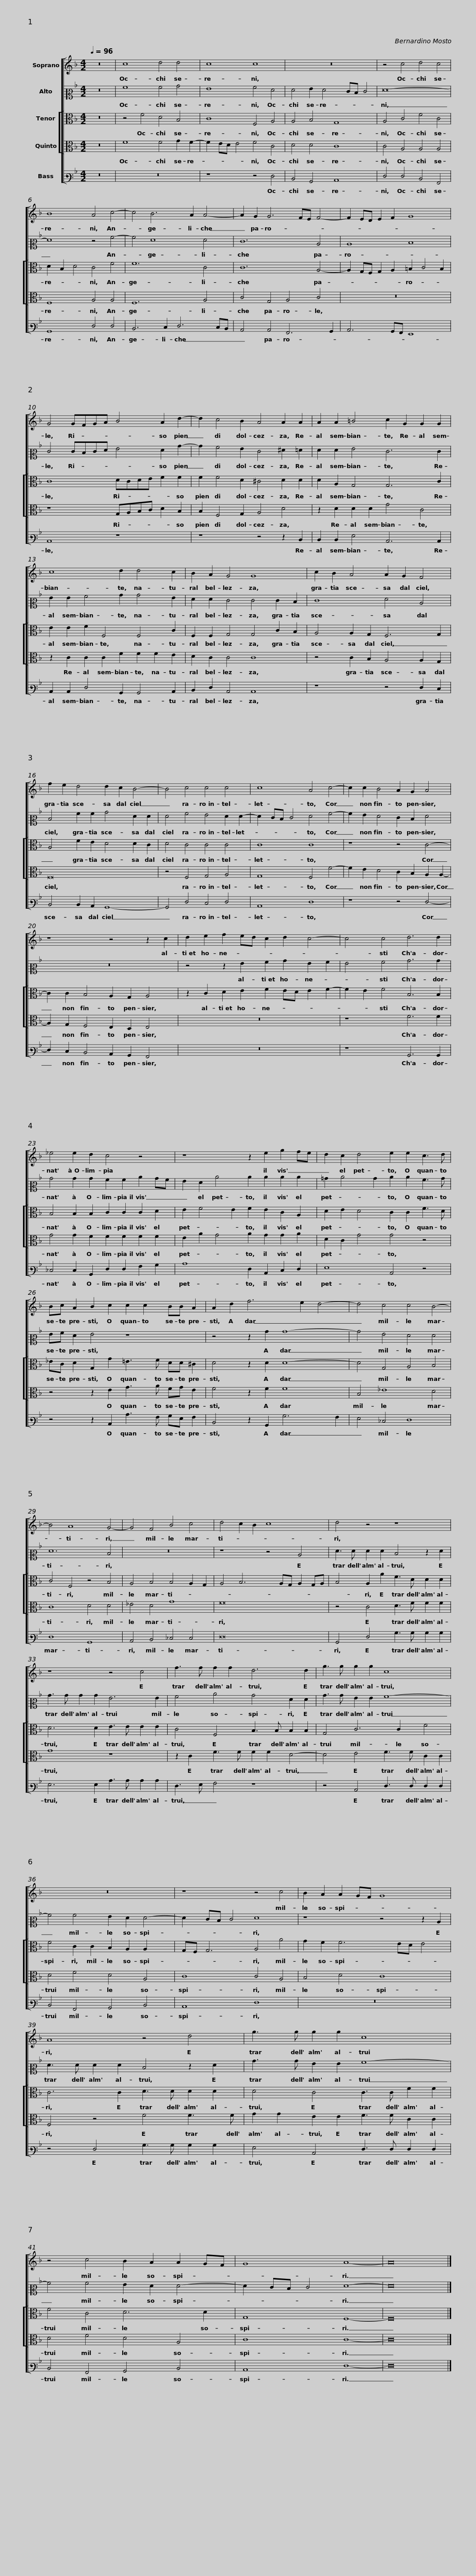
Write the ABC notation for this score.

X:1
%%score [ 1 2 [ 3 4 ] 5 ]
L:1/8
Q:1/4=96
M:4/2
I:linebreak $
K:F
V:1 treble
V:2 alto2
V:3 alto
V:4 alto
V:5 bass3
V:1
 z16 | c8 d4 d4 | c8 c8 | z16 |$ z4 c4 d4 c4 | %5
 B8 A4 c4- | c4 B6 A2 A4- | A2 G2 G6 FE F4- |$ F2 ED E2 F2 G8 | G4 GFGA B4 A2 d2- | %10
 d2 c4 B2 A4 A2 A2 |$ A2 A2 =B4 c2 G2 G2 G2 | c8 d2 d4 c2 | B2 A2 G4 G8 |$ c2 B2 A4 A2 G2 F4 | %15
 f2 e2 d4 d2 c2 B4- | B4 c4 c4 c4 |$ c8 A4 c4- | c2 c2 B4 A2 G2 A4 | z8 z4 z2 c2 |$ %20
 d2 e2 f2 ed c2 d2 c4- | c4 c4 d6 d2 | _e4 e2 d2 c4 z4 |$ z8 z2 e2 g2 fe | d2 c2 d4 e2 e2 c3 d | %25
 Bc A2 B2 c2 c2 c2 BB A2 |$ A2 d2 f6 e2 d4- | d4 c4 c4 B4- | B4 A8 G4- | G4 F4 B4 c4 |$ %30
 d4 c2 B2 c8 | d4 z4 z8 | z8 z4 c4 |$ f3 f f2 f2 d6 d2 | g3 g g2 g2 c8 | %35
 z16 |$ z8 z4 c4 | B2 A2 A2 GF G8 | A8 z4 d4 |$ g3 g g2 g2 c8 | %40
 z4 c4 B2 A2 A2 GF | G8 A8- | A16 |] %43
V:2
 z16 | A8 A4 B4 | G8 A4 F4 | F4 G2 F4 ED E4 |$ F16- | %5
 F8 z4 A4- | A4 F8 F4 | E12 C4 |$ C8 D8 | E4 EDEF G4 F2 B2- | %10
 B2 A4 G2 E4 ^F2 =F2 |$ F2 F2 G4 E6 E2 | G2 G2 A4 B2 B4 G2 | F2 F2 E4 E4 E2 D2 |$ E8 F4 C4 | %15
 D4 A2 A2 B4 F2 F2 | F4 A4 G4 F2 F2- |$ F2 ED E4 F4 A4- | A2 G2 F4 E2 D2 F4 | z16 |$ %20
 z4 z2 G2 A2 B2 G2 A2 | G4 A4 B6 B2 | B4 B2 B2 A2 A2 c2 BA |$ G2 F2 c4 c2 c2 c2 c2 | =B2 c4 B2 c2 c2 A3 B | %25
 GA F2 G4 z8 |$ z4 z2 B2 B8- | B4 G4 F4 F4 | F12 D4 | z16 |$ %30
 z8 z4 C4 | F3 F F2 F2 D4 z2 F2 | B3 B B2 B2 G6 G2 |$ A4 c4 B4 F2 F2 | B3 B G2 G2 A8- | %35
 A4 A4 G2 F2 F4- |$ F2 ED E4 F8 | z8 z4 z2 C2 | F3 F F2 F2 D4 z2 F2 |$ B3 B G2 G2 A8- | %40
 A4 A4 G2 F2 F4- | F2 ED E4 F8- | F16 |] %43
V:3
 z16 | z4 F4 D4 B,4 | C8 F,4 A,4 | A,4 B,4 G,8 |$ A,4 C4 F4 C4 | %5
 D2 B,2 D4 C4 F4 | F12 C4 | C12 A,4- |$ A,2 G,F, G,2 A,2 =B,2 C4 B,2 | C8 DCDE F2 F2 | %10
 F2 F4 D2 ^C4 D2 D2 |$ D2 A,2 G,4 G,6 C2 | E2 E2 F2 F,4 F,4 C2 | F,2 F,2 G,4 G,4 C2 B,2 |$ A,4 A,2 G,2 F,6 G,2 | %15
 A,4 F2 E2 D4 D2 C2 | D4 C4 C4 C4 |$ C8 C8 | z8 z4 C4- | C2 C2 B,4 A,2 G,2 A,4 |$ %20
 z2 C2 D2 E2 F2 ED E2 F2- | F2 E2 F4 B,6 B,2 | B,4 B,2 B,2 C2 C2 C2 D2 |$ E2 F4 E2 F2 E2 C2 A,2 | D2 E2 D4 C2 C2 F3 D | %25
 _EC D2 G,2 G2 =E3 F DD ^C2 |$ D4 z2 D2 D8- | D4 G,4 A,4 B,4 | C4 F,4 z4 B,4 | A,4 B,4 B,4 A,2 G,2 |$ %30
 A,4 B,6 A,G, A,2 G,A, | B,4 A,2 A2 F3 D D2 D2 | D6 D2 E3 E E2 E2 |$ C4 F,4 B,3 B, B,2 B,2 | G,4 C6 C2 F4 | %35
 F4 C2 C2 B,2 A,2 A,2 x2 |$ G,F, G,6 A,4 A4 | G2 F2 F6 ED E4 | C6 C2 D3 D D2 D2 |$ D4 C4 C3 C F2 F2 | %40
 F4 C4 D6 D2 | G,8 F,8- | F,16 |] %43
V:4
 z16 | F8 F4 G2 F2- | F2 ED E4 F4 C4 | D4 D4 C8 |$ C4 A,4 A,4 A,4 | %5
 F,8 A,4 A,4 | F,12 A,4 | C4 G,4 A,4 C4 |$ z16 | z8 G,A,B,C D2 B,2 | %10
 B,2 F,4 G,2 A,4 D4 |$ z2 D2 D2 D2 G4 C4 | z2 C2 C2 C2 F2 F2 F2 E2 | D2 C2 C4 C8 |$ z4 C2 B,2 A,4 A,2 G,2 | %15
 F,16 | z4 F,4 G,4 A,4 |$ G,8 F,4 F4- | F2 E2 D4 C2 B,2 A,2 A,2- | A,2 G,2 F,4 E,2 D,2 E,4 |$ %20
 z16 | z8 F6 F2 | G4 G2 F2 F2 F2 F2 F2 |$ E2 A2 G4 A2 G2 G2 A2 | D2 C2 G4 G4 z4 | %25
 z4 z2 E2 G3 A FG E2 |$ F4 z2 F2 F8 | B,4 _E8 D4 | C8 D4 D4 | _E4 D4 G8 |$ %30
 F16 | z4 C4 D3 F F2 F2 | G8 z8 |$ z2 C2 F3 F F2 F2 D4- | D4 E4 F3 F C2 C2 | %35
 D4 F4 D4 A,4 |$ C8 C4 A,4 | B,4 D4 C8 | F,4 z4 F4 F3 F |$ G2 G2 E2 E2 F3 F C2 C2 | %40
 D4 F4 D4 A,4 | C8 C8- | C16 |] %43
V:5
 z16 | z16 | z8 z4 F,4 | D,4 B,,4 C,8 |$ F,4 F,4 D,4 A,,4 | %5
 B,,8 F,4 F,4 | D,6 E,2 F,6 E,D, | C,4 C,4 A,,6 B,,2 |$ C,6 B,,A,, G,,8 | C,8 z8 | %10
 z8 z4 z2 D,2 |$ D,2 D,2 G,4 C,6 C,2 | C,2 C,2 F,4 B,,2 B,,4 C,2 | D,2 F,2 C,4 C,8 |$ z8 z4 F,2 E,2 | %15
 D,4 D,2 C,2 B,,8- | B,,4 F,4 E,4 F,4 |$ C,8 F,8 | z8 z4 F,4- | F,2 E,2 D,4 C,2 B,,2 A,,4 |$ %20
 z16 | z8 B,,6 B,,2 | _E,4 E,2 B,,2 F,2 F,2 A,2 B,2 |$ C8 F,2 C,2 E,2 F,2 | G,8 C,4 z4 | %25
 z4 z2 C,2 C3 A, B,G, A,2 |$ D,4 z2 B,,2 B,6 A,2 | G,4 _E,4 F,8 | F,8 B,,8 | C,4 D,4 _E,4 E,4 |$ %30
 F,16 | B,,4 F,4 B,3 B, B,2 B,2 | G,6 G,2 C3 C C2 C2 |$ F,3 G, A,4 z8 | z4 C,4 F,3 F, F,2 F,2 | %35
 D,4 A,,4 B,,4 D,4 |$ C,8 F,8 | z16 | z4 F,4 B,3 B, B,2 B,2 |$ G,4 C,4 F,3 F, F,2 F,2 | %40
 D,4 A,,4 B,,4 D,4 | C,8 F,8- | F,16 |] %43
